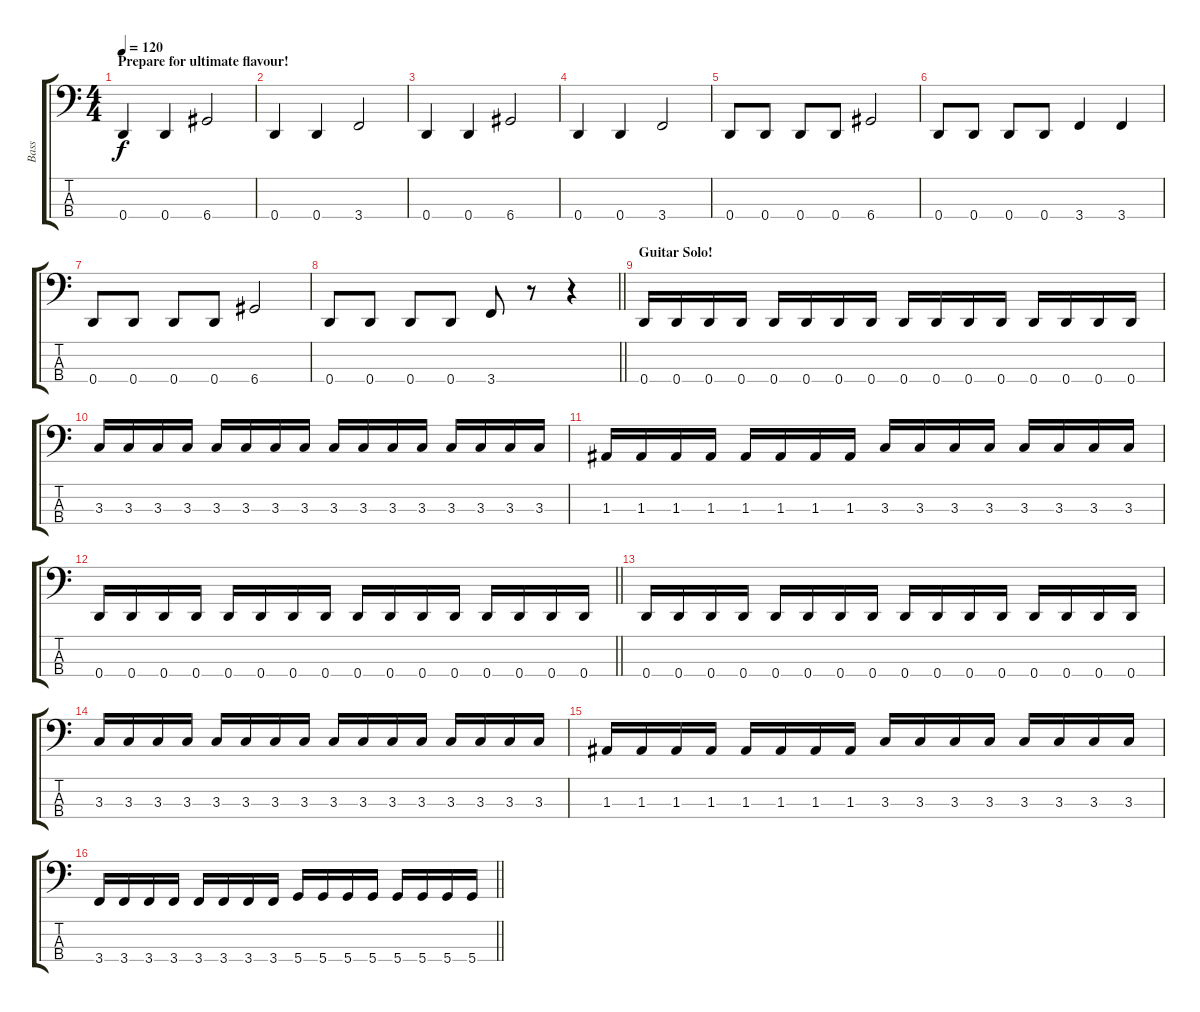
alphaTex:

\track ("Bass" "Bass") {instrument electricbassfinger}
\staff {score tabs}
\tuning (G2 D2 A1 D1) {hide}
\ts (4 4)
\section ("" "Prepare for ultimate flavour!")
\tempo 120
\clef f4
\ks c
0.4.4{dy f} 0.4.4 6.4.2 |
0.4.4 0.4.4 3.4.2 |
0.4.4 0.4.4 6.4.2 |
0.4.4 0.4.4 3.4.2 |
0.4.8 0.4.8 0.4.8 0.4.8 6.4.2 |
0.4.8 0.4.8 0.4.8 0.4.8 3.4.4 3.4.4 |
0.4.8 0.4.8 0.4.8 0.4.8 6.4.2 |
\barLineRight lightlight
0.4.8 0.4.8 0.4.8 0.4.8 3.4.8 r.8 r.4 |
\section ("" "Guitar Solo!")
0.4.16 0.4.16 0.4.16 0.4.16 0.4.16 0.4.16 0.4.16 0.4.16 0.4.16 0.4.16 0.4.16 0.4.16 0.4.16 0.4.16 0.4.16 0.4.16 |
3.3.16 3.3.16 3.3.16 3.3.16 3.3.16 3.3.16 3.3.16 3.3.16 3.3.16 3.3.16 3.3.16 3.3.16 3.3.16 3.3.16 3.3.16 3.3.16 |
1.3.16 1.3.16 1.3.16 1.3.16 1.3.16 1.3.16 1.3.16 1.3.16 3.3.16 3.3.16 3.3.16 3.3.16 3.3.16 3.3.16 3.3.16 3.3.16 |
\barLineRight lightlight
0.4.16 0.4.16 0.4.16 0.4.16 0.4.16 0.4.16 0.4.16 0.4.16 0.4.16 0.4.16 0.4.16 0.4.16 0.4.16 0.4.16 0.4.16 0.4.16 |
0.4.16 0.4.16 0.4.16 0.4.16 0.4.16 0.4.16 0.4.16 0.4.16 0.4.16 0.4.16 0.4.16 0.4.16 0.4.16 0.4.16 0.4.16 0.4.16 |
3.3.16 3.3.16 3.3.16 3.3.16 3.3.16 3.3.16 3.3.16 3.3.16 3.3.16 3.3.16 3.3.16 3.3.16 3.3.16 3.3.16 3.3.16 3.3.16 |
1.3.16 1.3.16 1.3.16 1.3.16 1.3.16 1.3.16 1.3.16 1.3.16 3.3.16 3.3.16 3.3.16 3.3.16 3.3.16 3.3.16 3.3.16 3.3.16 |
\barLineRight lightlight
3.4.16 3.4.16 3.4.16 3.4.16 3.4.16 3.4.16 3.4.16 3.4.16 5.4.16 5.4.16 5.4.16 5.4.16 5.4.16 5.4.16 5.4.16 5.4.16
